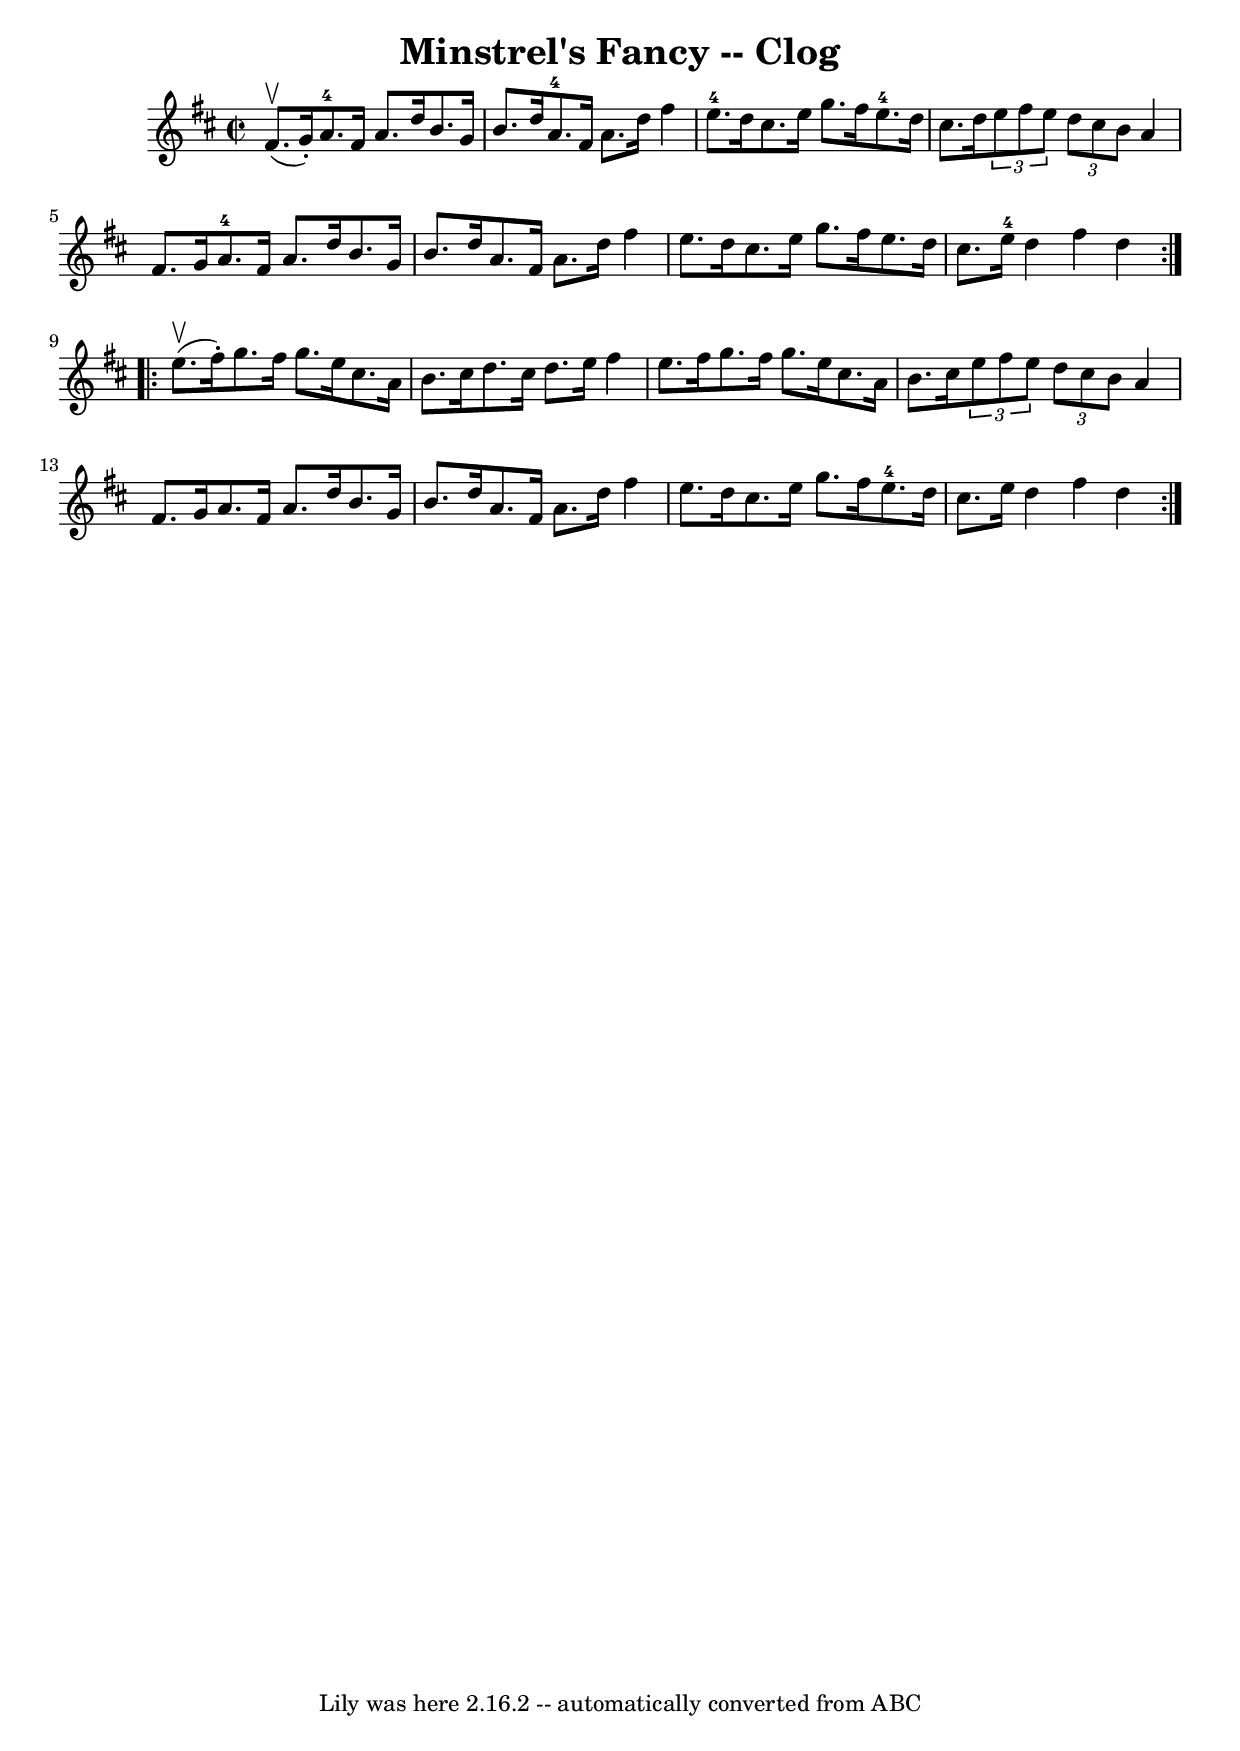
\version "2.16.2"
\include "Mammoth.ily"
\header {
  %% book = "Ryan's Mammoth Collection"
 crossRefNumber = "1"
 footnotes = "\\\\157 936"
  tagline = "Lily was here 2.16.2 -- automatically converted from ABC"
  title = "Minstrel's Fancy -- Clog"

}
voicedefault =  {



  \repeat volta 2 {

    \override Staff.TimeSignature #'style = #'C
    \time 2/2 
    \key d \major fs'8.^\upbow(g'16-.)  |
 a'8.-4 fs'16 a'8. d''16 b'8. g'16 b'8. d''16    |
 a'8.-4 fs'16 a'8. d''16 fs''4 e''8.-4 d''16     |
    
 cs''8. e''16 g''8. fs''16 e''8.-4 d''16 cs''8. d''16     |
    \times 2/3 { e''8 fs''8 e''8  
	       } \times 2/3 {   
		 d''8 cs''8 b'8   	       } a'4 fs'8. g'16     |
 a'8.-4 fs'16 a'8. d''16 b'8. g'16 b'8. d''16     |
 a'8. fs'16 a'8. d''16 fs''4 e''8. d''16     |
 cs''8. e''16 g''8. fs''16 e''8. d''16 cs''8. e''16-4    |
    
 d''4 fs''4 d''4  
  }     
  \repeat volta 2 { e''8.^\upbow(fs''16-.)  |
 g''8. fs''16 g''8. e''16 cs''8. a'16 b'8. cs''16     |
 d''8. cs''16 d''8. e''16 fs''4 e''8. fs''16     |
 g''8. fs''16 g''8. e''16 cs''8. a'16 b'8. cs''16     |
    \times 2/3 { e''8 fs''8 e''8  
	       } 
    \times 2/3 { d''8 cs''8 b'8   	       } a'4 fs'8. g'16     |
 a'8. fs'16 a'8. d''16 b'8. g'16 b'8. d''16     |
 a'8. fs'16 a'8. d''16 fs''4 e''8. d''16     |
    
 cs''8. e''16 g''8. fs''16 e''8.-4 d''16 cs''8. e''16     |
 d''4 fs''4 d''4  
  }   

}

\score{
  <<

    \context Staff="default"
    {
      \voicedefault 
      
    }

  >>
  \layout {
    
  }
  \midi {
  }

}
